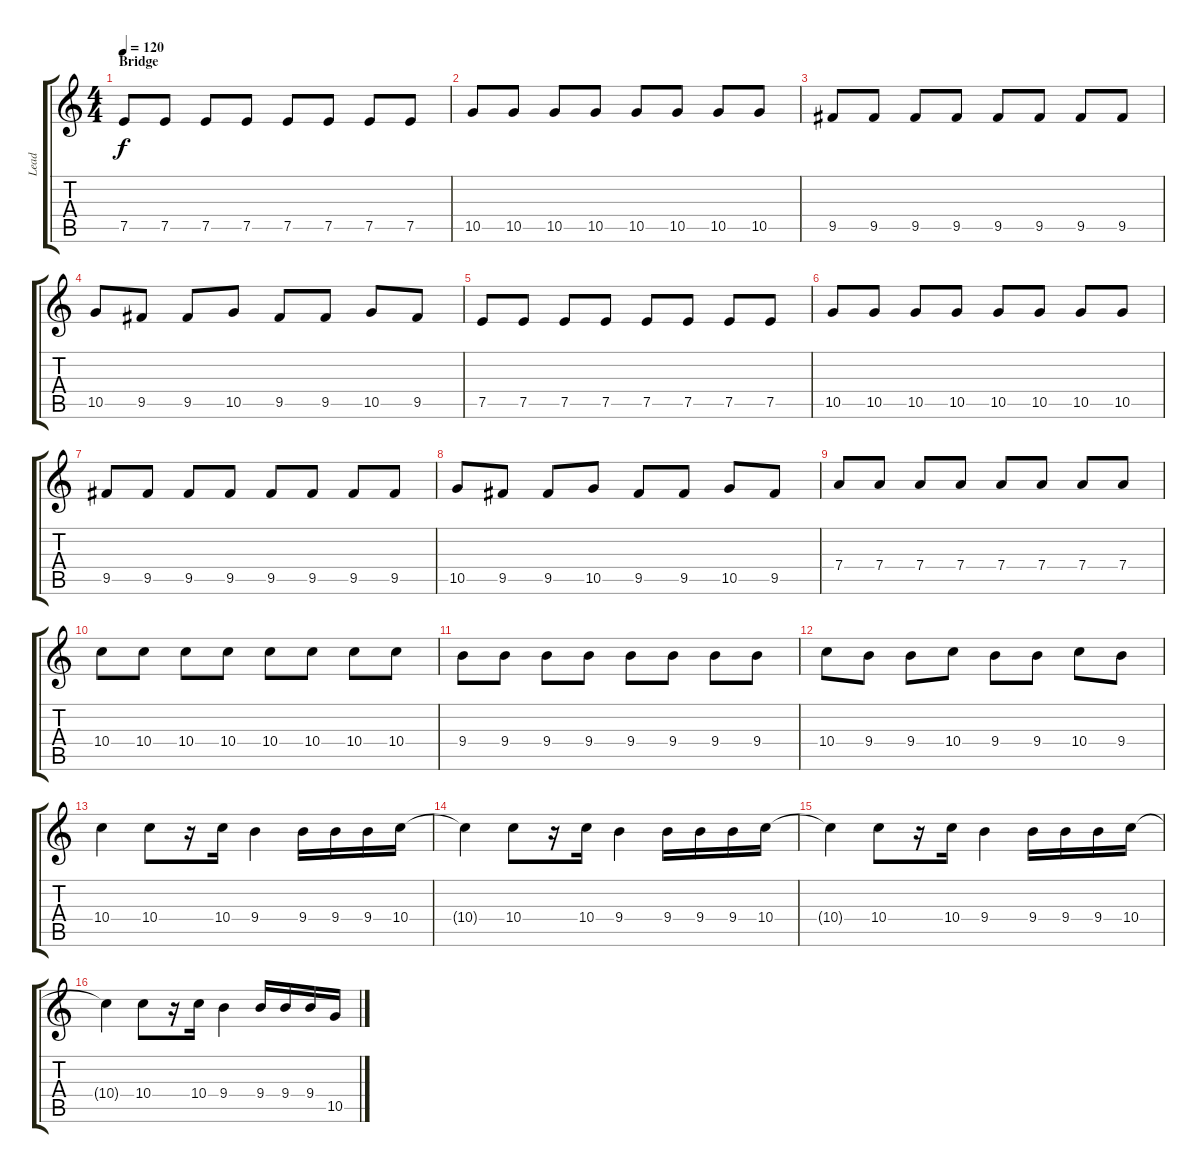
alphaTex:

\track ("Lead" "Lead") {instrument overdrivenguitar}
\staff {score tabs}
\tuning (E4 B3 G3 D3 A2 E2) {hide}
\ts (4 4)
\section ("" "Bridge")
\tempo 120
\clef g2
\ks c
7.5.8{dy f} 7.5.8 7.5.8 7.5.8 7.5.8 7.5.8 7.5.8 7.5.8 |
10.5.8 10.5.8 10.5.8 10.5.8 10.5.8 10.5.8 10.5.8 10.5.8 |
9.5.8 9.5.8 9.5.8 9.5.8 9.5.8 9.5.8 9.5.8 9.5.8 |
10.5.8 9.5.8 9.5.8 10.5.8 9.5.8 9.5.8 10.5.8 9.5.8 |
7.5.8 7.5.8 7.5.8 7.5.8 7.5.8 7.5.8 7.5.8 7.5.8 |
10.5.8 10.5.8 10.5.8 10.5.8 10.5.8 10.5.8 10.5.8 10.5.8 |
9.5.8 9.5.8 9.5.8 9.5.8 9.5.8 9.5.8 9.5.8 9.5.8 |
10.5.8 9.5.8 9.5.8 10.5.8 9.5.8 9.5.8 10.5.8 9.5.8 |
7.4.8 7.4.8 7.4.8 7.4.8 7.4.8 7.4.8 7.4.8 7.4.8 |
10.4.8 10.4.8 10.4.8 10.4.8 10.4.8 10.4.8 10.4.8 10.4.8 |
9.4.8 9.4.8 9.4.8 9.4.8 9.4.8 9.4.8 9.4.8 9.4.8 |
10.4.8 9.4.8 9.4.8 10.4.8 9.4.8 9.4.8 10.4.8 9.4.8 |
10.4.4 10.4.8 r.16 10.4.16 9.4.4 9.4.16 9.4.16 9.4.16 10.4.16 |
10.4{t}.4 10.4.8 r.16 10.4.16 9.4.4 9.4.16 9.4.16 9.4.16 10.4.16 |
10.4{t}.4 10.4.8 r.16 10.4.16 9.4.4 9.4.16 9.4.16 9.4.16 10.4.16 |
10.4{t}.4 10.4.8 r.16 10.4.16 9.4.4 9.4.16 9.4.16 9.4.16 10.5.16
